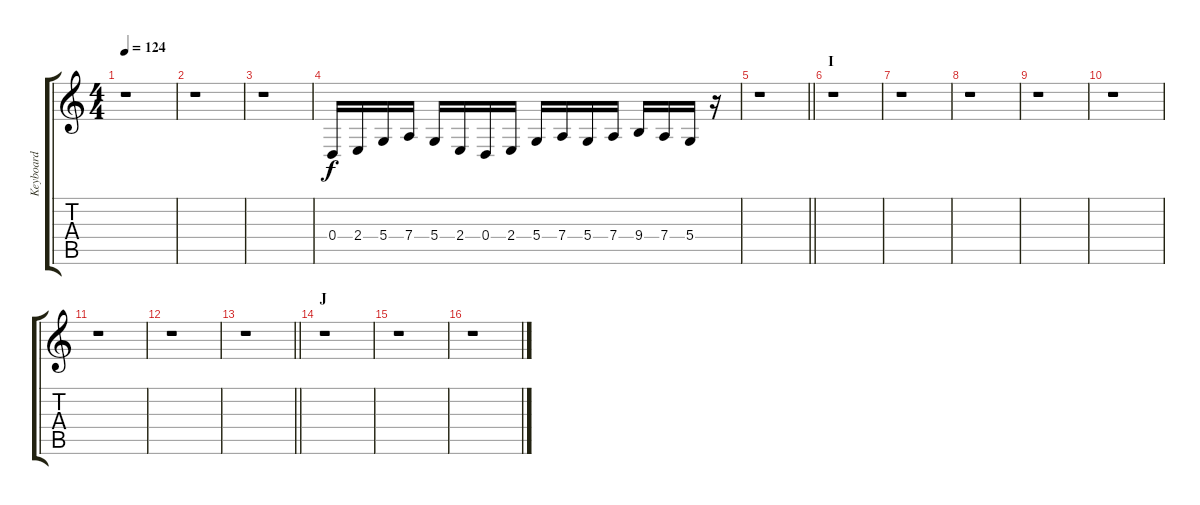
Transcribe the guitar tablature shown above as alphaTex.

\track ("Keyboard" "Keyboard") {instrument fx7echoes}
\staff {score tabs}
\tuning (E4 B3 G3 D3 A2 D2) {hide}
\ts (4 4)
\tempo 124
\clef g2
\ks c
r.1{dy f} |
r.1 |
r.1 |
0.4.16 2.4.16 5.4.16 7.4.16 5.4.16 2.4.16 0.4.16 2.4.16 5.4.16 7.4.16 5.4.16 7.4.16 9.4.16 7.4.16 5.4.16 r.16 |
\barLineRight lightlight
r.1 |
\section ("" "I")
r.1 |
r.1 |
r.1 |
r.1 |
r.1 |
r.1 |
r.1 |
\barLineRight lightlight
r.1 |
\section ("" "J")
r.1 |
r.1 |
r.1
